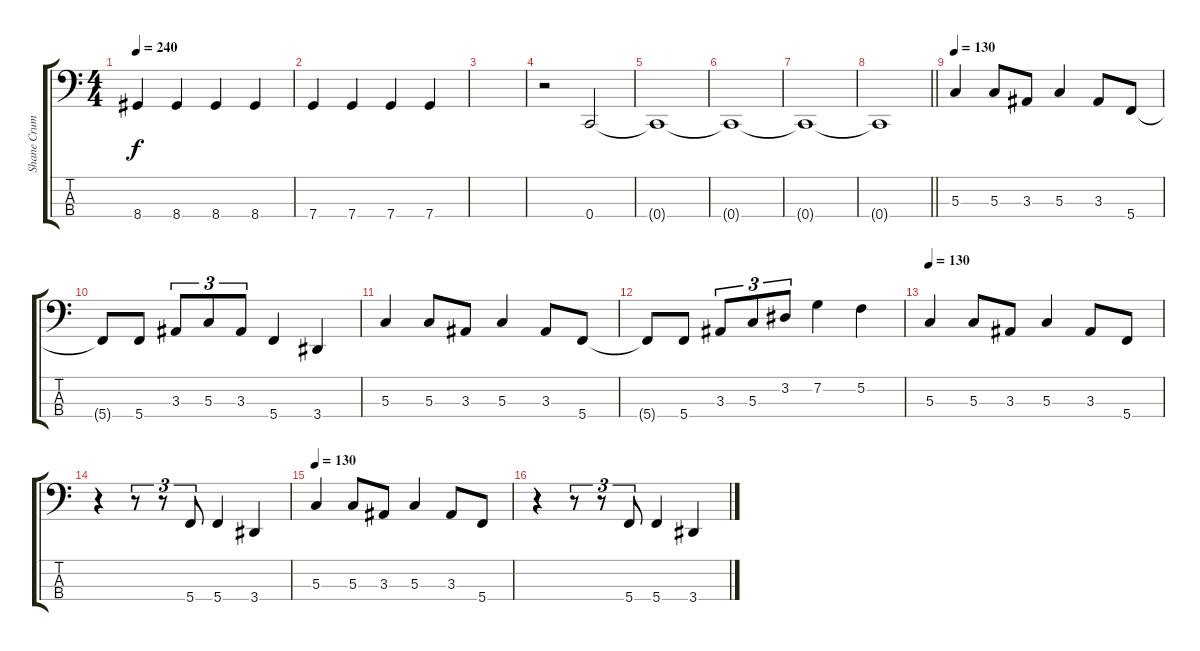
\track ("Shane Crump - Bass" "Shane Crum") {instrument electricbassfinger}
\staff {score tabs}
\tuning (F2 C2 G1 C1) {hide}
\ts (4 4)
\tempo 240
\clef f4
\ks c
8.4.4{dy f} 8.4.4 8.4.4 8.4.4 |
7.4.4 7.4.4 7.4.4 7.4.4 |
|
r.2 0.4.2 |
0.4{t}.1 |
0.4{t}.1 |
0.4{t}.1 |
\barLineRight lightlight
0.4{t}.1 |
\tempo 130
5.3.4 5.3.8 3.3.8 5.3.4 3.3.8 5.4.8 |
5.4{t}.8 5.4.8 3.3.8{tu (3 2)} 5.3.8{tu (3 2)} 3.3.8{tu (3 2)} 5.4.4 3.4.4 |
5.3.4 5.3.8 3.3.8 5.3.4 3.3.8 5.4.8 |
5.4{t}.8 5.4.8 3.3.8{tu (3 2)} 5.3.8{tu (3 2)} 3.2.8{tu (3 2)} 7.2.4 5.2.4 |
\tempo 130
5.3.4 5.3.8 3.3.8 5.3.4 3.3.8 5.4.8 |
r.4 r.8{tu (3 2)} r.8{tu (3 2)} 5.4.8{tu (3 2)} 5.4.4 3.4.4 |
\tempo 130
5.3.4 5.3.8 3.3.8 5.3.4 3.3.8 5.4.8 |
r.4 r.8{tu (3 2)} r.8{tu (3 2)} 5.4.8{tu (3 2)} 5.4.4 3.4.4
